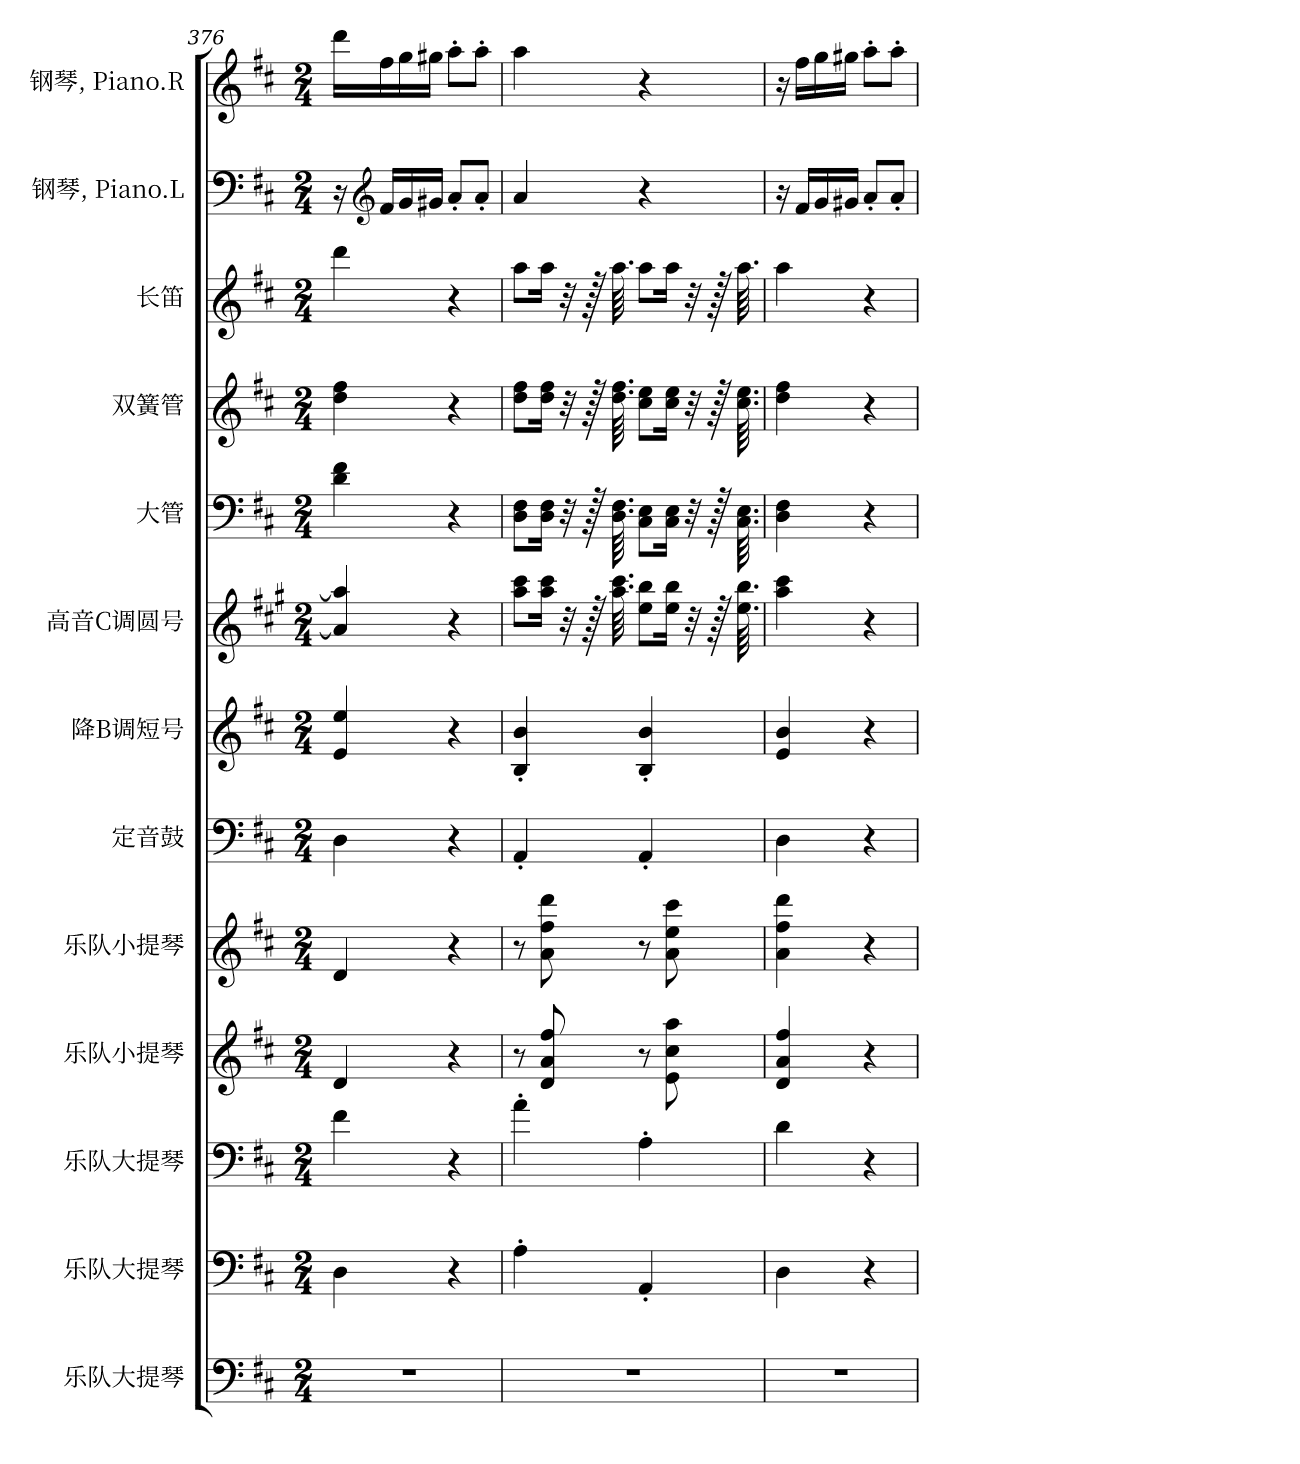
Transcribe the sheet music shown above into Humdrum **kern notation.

**kern	**kern	**kern	**kern	**kern	**kern	**kern	**kern	**kern	**kern	**kern	**kern	**kern
*part13	*part12	*part11	*part10	*part9	*part8	*part7	*part6	*part5	*part4	*part3	*part2	*part1
*staff13	*staff12	*staff11	*staff10	*staff9	*staff8	*staff7	*staff6	*staff5	*staff4	*staff3	*staff2	*staff1
*I"乐队大提琴	*I"乐队大提琴	*I"乐队大提琴	*I"乐队小提琴	*I"乐队小提琴	*I"定音鼓	*I"降B调短号	*I"高音C调圆号	*I"大管	*I"双簧管	*I"长笛	*I"钢琴, Piano.L	*I"钢琴, Piano.R
*	*	*	*	*	*	*	*	*	*	*	*I'Pno.	*I'Pno.
*clefF4	*clefF4	*clefF4	*clefG2	*clefG2	*clefF4	*clefG2	*clefG2	*clefF4	*clefG2	*clefG2	*clefF4	*clefG2
*	*	*	*	*	*	*ITrd1c2	*ITrd4c7	*	*	*	*	*
*k[f#c#]	*k[f#c#]	*k[f#c#]	*k[f#c#]	*k[f#c#]	*k[f#c#]	*k[]	*k[f#c#]	*k[f#c#]	*k[f#c#]	*k[f#c#]	*k[f#c#]	*k[f#c#]
*M2/4	*M2/4	*M2/4	*M2/4	*M2/4	*M2/4	*M2/4	*M2/4	*M2/4	*M2/4	*M2/4	*M2/4	*M2/4
=376	=376	=376	=376	=376	=376	=376	=376	=376	=376	=376	=376	=376
2r	4D\	4f#\	4d/	4d/	4D\	4d/ 4dd/	4d/] 4dd/]	4d\ 4f#\	4dd\ 4ff#\	4ddd\	16r	16ddd\LL
*	*	*	*	*	*	*	*	*	*	*	*clefG2	*
.	.	.	.	.	.	.	.	.	.	.	16f#/LL	16ff#\
.	.	.	.	.	.	.	.	.	.	.	16g/	16gg\
.	.	.	.	.	.	.	.	.	.	.	16g#X/JJ	16gg#X\JJ
.	4r	4r	4r	4r	4r	4r	4r	4r	4r	4r	8a'/L	8aa'\L
.	.	.	.	.	.	.	.	.	.	.	8a'/J	8aa'\J
=377	=377	=377	=377	=377	=377	=377	=377	=377	=377	=377	=377	=377
2r	4A'\	4a'\	8r	8r	4AA'/	4A/' 4a/'	8dd\ 8ff#\L	8D\ 8F#\L	8dd\ 8ff#\L	8aa\L	4a/	4aa\
.	.	.	8d/ 8a/ 8ff#/	8a\ 8ff#\ 8ddd\	.	.	16dd\ 16ff#\Jk	16D\ 16F#\Jk	16dd\ 16ff#\Jk	16aa\Jk	.	.
.	.	.	.	.	.	.	32r	32r	32r	32r	.	.
.	.	.	.	.	.	.	128r	128r	128r	128r	.	.
.	.	.	.	.	.	.	64.dd\ 64.ff#\	64.D\ 64.F#\	64.dd\ 64.ff#\	64.aa\	.	.
.	4AA'/	4A'\	8r	8r	4AA'/	4A/' 4a/'	8a\ 8ee\L	8C#\ 8E\L	8cc#\ 8ee\L	8aa\L	4r	4r
.	.	.	8e\ 8cc#\ 8aa\	8a\ 8ee\ 8ccc#\	.	.	16a\ 16ee\Jk	16C#\ 16E\Jk	16cc#\ 16ee\Jk	16aa\Jk	.	.
.	.	.	.	.	.	.	32r	32r	32r	32r	.	.
.	.	.	.	.	.	.	128r	128r	128r	128r	.	.
.	.	.	.	.	.	.	64.a\ 64.ee\	64.C#\ 64.E\	64.cc#\ 64.ee\	64.aa\	.	.
!!LO:PB:g=z
=378	=378	=378	=378	=378	=378	=378	=378	=378	=378	=378	=378	=378
2r	4D\	4d\	4d/ 4a/ 4ff#/	4a\ 4ff#\ 4ddd\	4D\	4d/ 4a/	4dd\ 4ff#\	4D\ 4F#\	4dd\ 4ff#\	4aa\	16r	16r
.	.	.	.	.	.	.	.	.	.	.	16f#/LL	16ff#\LL
.	.	.	.	.	.	.	.	.	.	.	16g/	16gg\
.	.	.	.	.	.	.	.	.	.	.	16g#X/JJ	16gg#X\JJ
.	4r	4r	4r	4r	4r	4r	4r	4r	4r	4r	8a'/L	8aa'\L
.	.	.	.	.	.	.	.	.	.	.	8a'/J	8aa'\J
=	=	=	=	=	=	=	=	=	=	=	=	=
*-	*-	*-	*-	*-	*-	*-	*-	*-	*-	*-	*-	*-
